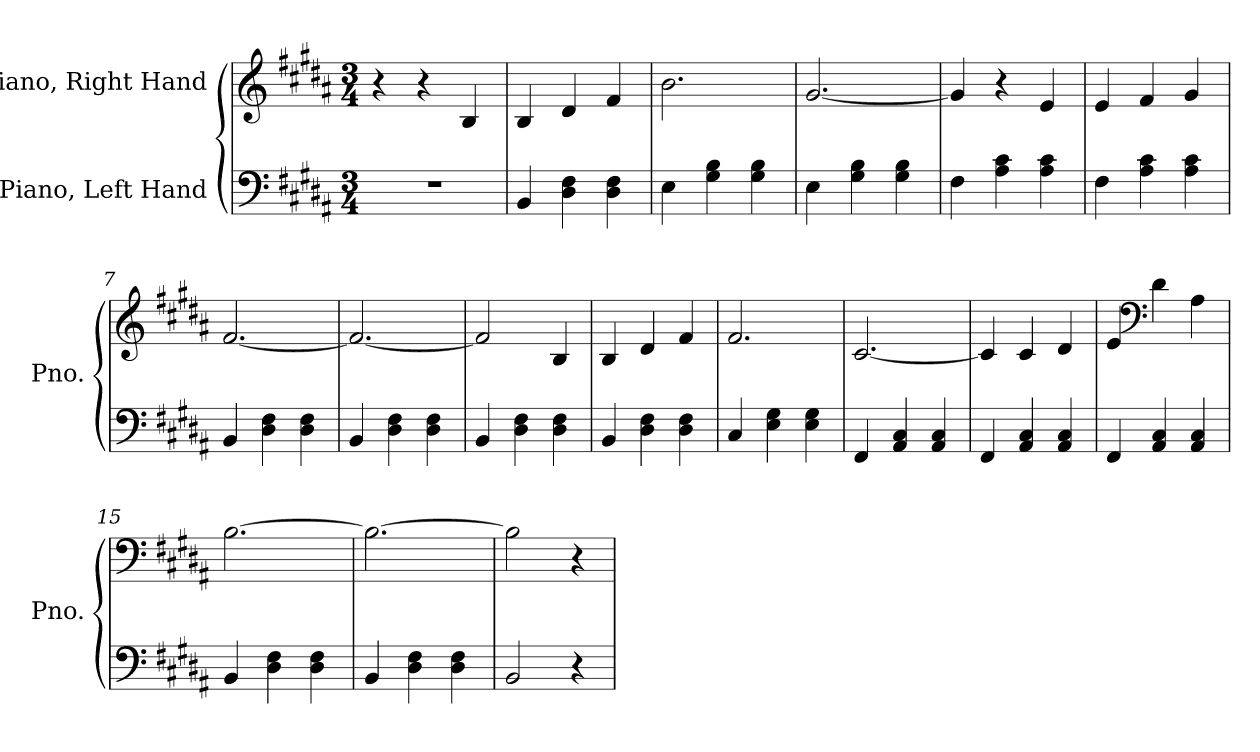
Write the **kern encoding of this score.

**kern	**kern
*part2	*part1
*staff2	*staff1
*I"Piano, Left Hand	*I"Piano, Right Hand
*I'Pno.	*I'Pno.
*clefF4	*clefG2
*k[f#c#g#d#a#]	*k[f#c#g#d#a#]
*M3/4	*M3/4
*MM130	*MM130
=1	=1
2.r	4r
.	4r
.	4B/
=2	=2
4BB/	4B/
4D#\ 4F#\	4d#/
4D#\ 4F#\	4f#/
=3	=3
4E\	2.b\
4G#\ 4B\	.
4G#\ 4B\	.
=4	=4
4E\	[2.g#/
4G#\ 4B\	.
4G#\ 4B\	.
=5	=5
4F#\	4g#/]
4A#\ 4c#\	4r
4A#\ 4c#\	4e/
=6	=6
4F#\	4e/
4A#\ 4c#\	4f#/
4A#\ 4c#\	4g#/
=7	=7
4BB/	[2.f#/
4D#\ 4F#\	.
4D#\ 4F#\	.
=8	=8
4BB/	2.f#/_
4D#\ 4F#\	.
4D#\ 4F#\	.
!!LO:LB:g=z
=9	=9
4BB/	2f#/]
4D#\ 4F#\	.
4D#\ 4F#\	4B/
=10	=10
4BB/	4B/
4D#\ 4F#\	4d#/
4D#\ 4F#\	4f#/
=11	=11
4C#/	2.f#/
4E\ 4G#\	.
4E\ 4G#\	.
=12	=12
4FF#/	[2.c#/
4AA#/ 4C#/	.
4AA#/ 4C#/	.
=13	=13
4FF#/	4c#/]
4AA#/ 4C#/	4c#/
4AA#/ 4C#/	4d#/
=14	=14
4FF#/	4e/
*	*clefF4
4AA#/ 4C#/	4d#\
4AA#/ 4C#/	4A#\
=15	=15
4BB/	[2.B\
4D#\ 4F#\	.
4D#\ 4F#\	.
=16	=16
4BB/	2.B\_
4D#\ 4F#\	.
4D#\ 4F#\	.
=17	=17
2BB/	2B\]
4r	4r
=	=
*-	*-
